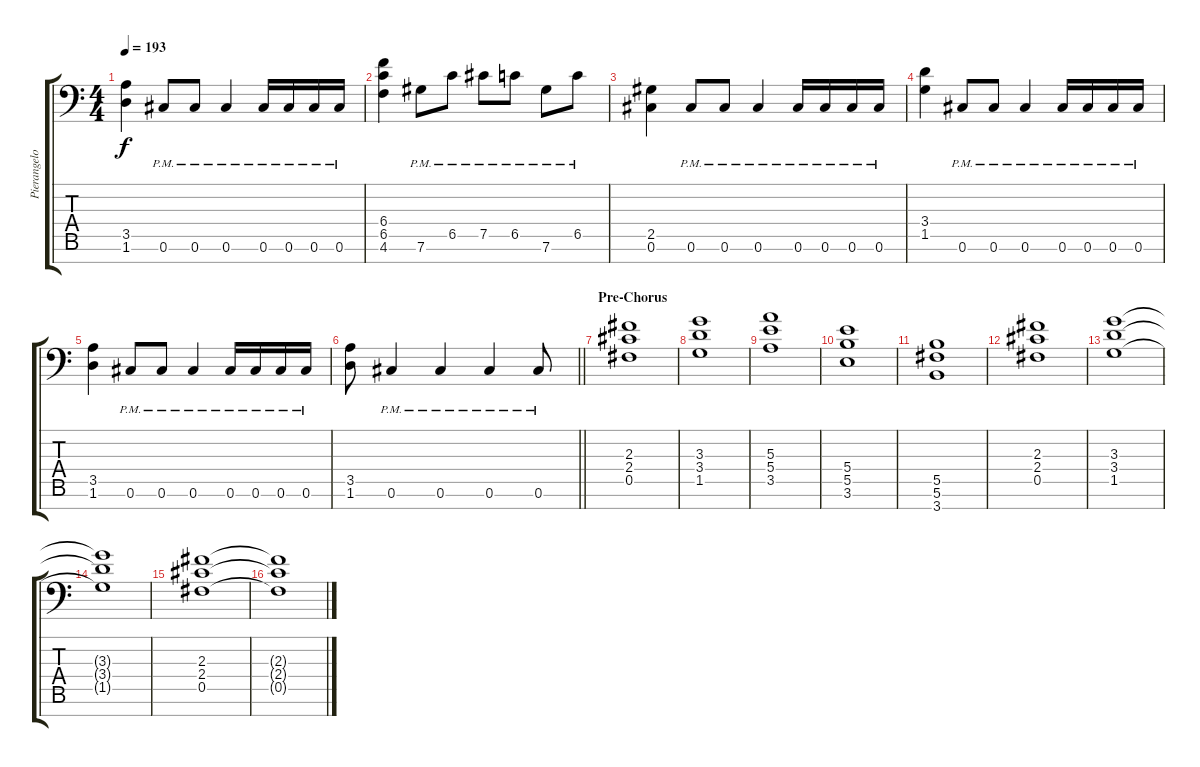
\track ("Pierangelo Giglioni (7-String)" "Pierangelo") {instrument distortionguitar}
\staff {score tabs}
\tuning (Db4 Ab3 E3 B2 Gb2 Db2 Ab1) {hide}
\ts (4 4)
\tempo 193
\clef f4
\ks c
(3.5 1.6).4{dy f} 0.6{pm}.8 0.6{pm}.8 0.6{pm}.4 0.6{pm}.16 0.6{pm}.16 0.6{pm}.16 0.6{pm}.16 |
(6.4 6.5 4.6).4 7.6{pm}.8 6.5{pm}.8 7.5{pm}.8 6.5{pm}.8 7.6{pm}.8 6.5{pm}.8 |
(2.5 0.6).4 0.6{pm}.8 0.6{pm}.8 0.6{pm}.4 0.6{pm}.16 0.6{pm}.16 0.6{pm}.16 0.6{pm}.16 |
(3.4 1.5).4 0.6{pm}.8 0.6{pm}.8 0.6{pm}.4 0.6{pm}.16 0.6{pm}.16 0.6{pm}.16 0.6{pm}.16 |
(3.5 1.6).4 0.6{pm}.8 0.6{pm}.8 0.6{pm}.4 0.6{pm}.16 0.6{pm}.16 0.6{pm}.16 0.6{pm}.16 |
\barLineRight lightlight
(3.5 1.6).8 0.6{pm}.4 0.6{pm}.4 0.6{pm}.4 0.6{pm}.8 |
\section ("" "Pre-Chorus")
(2.3 2.4 0.5).1 |
(3.3 3.4 1.5).1 |
(5.3 5.4 3.5).1 |
(5.4 5.5 3.6).1 |
(5.5 5.6 3.7).1 |
(2.3 2.4 0.5).1 |
(3.3 3.4 1.5).1 |
(3.3{t} 3.4{t} 1.5{t}).1 |
(2.3 2.4 0.5).1 |
(2.3{t} 2.4{t} 0.5{t}).1
